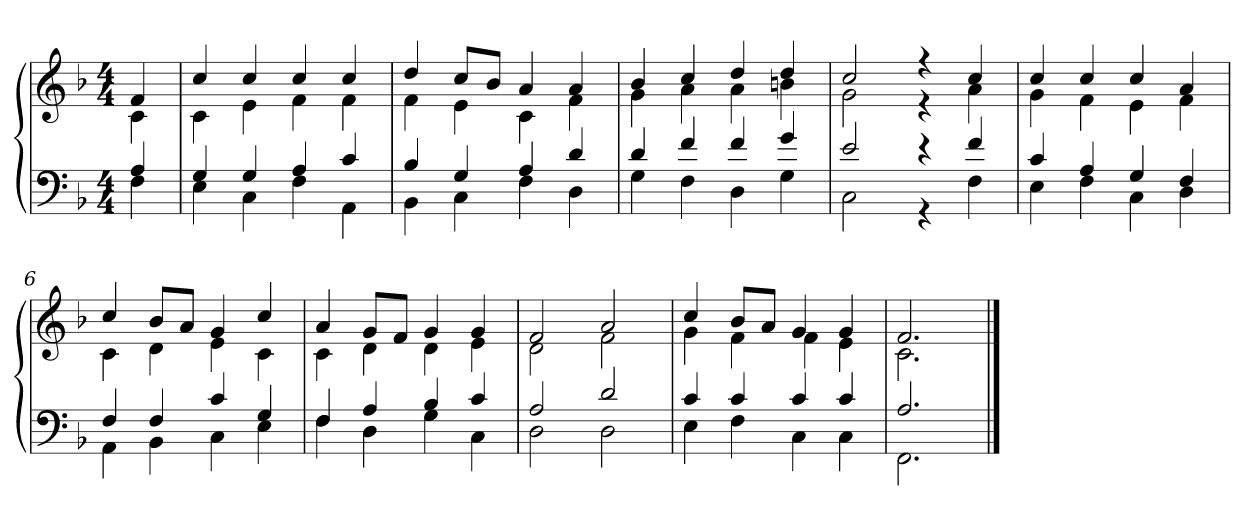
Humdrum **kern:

**kern	**kern
*part1	*part1
*staff2	*staff1
*clefF4	*clefG2
*k[b-]	*k[b-]
*F:	*F:
*M4/4	*M4/4
=	=
*^	*^
4A	4F	4f	4c
=1	=1	=1	=1
4G	4E	4cc	4c
4G	4C	4cc	4e
4A	4F	4cc	4f
4c	4AA	4cc	4f
=2	=2	=2	=2
4B-	4BB-	4dd	4f
4G	4C	8ccL	4e
.	.	8b-J	.
4A	4F	4a	4c
4d	4D	4a	4f
=3	=3	=3	=3
4d	4G	4b-	4g
4f	4F	4cc	4a
4f	4D	4dd	4a
4g	4G	4dd	4bn
=4	=4	=4	=4
2e	2C	2cc	2g
4r	4r	4r	4r
4f	4F	4cc	4a
=5	=5	=5	=5
4c	4E	4cc	4g
4A	4F	4cc	4f
4G	4C	4cc	4e
4F	4D	4a	4f
=6	=6	=6	=6
4F	4AA	4cc	4c
4F	4BB-	8b-L	4d
.	.	8aJ	.
4c	4C	4g	4e
4G	4E	4cc	4c
=7	=7	=7	=7
4F	4F	4a	4c
4A	4D	8gL	4d
.	.	8fJ	.
4B-	4G	4g	4d
4c	4C	4g	4e
=8	=8	=8	=8
2A	2D	2f	2d
2d	2D	2a	2f
=9	=9	=9	=9
4c	4E	4cc	4g
4c	4F	8b-L	4f
.	.	8aJ	.
4c	4C	4g	4f
4c	4C	4g	4e
=10	=10	=10	=10
2.A	2.FF	2.f	2.c
*v	*v	*	*
*	*v	*v
==	==
*-	*-
